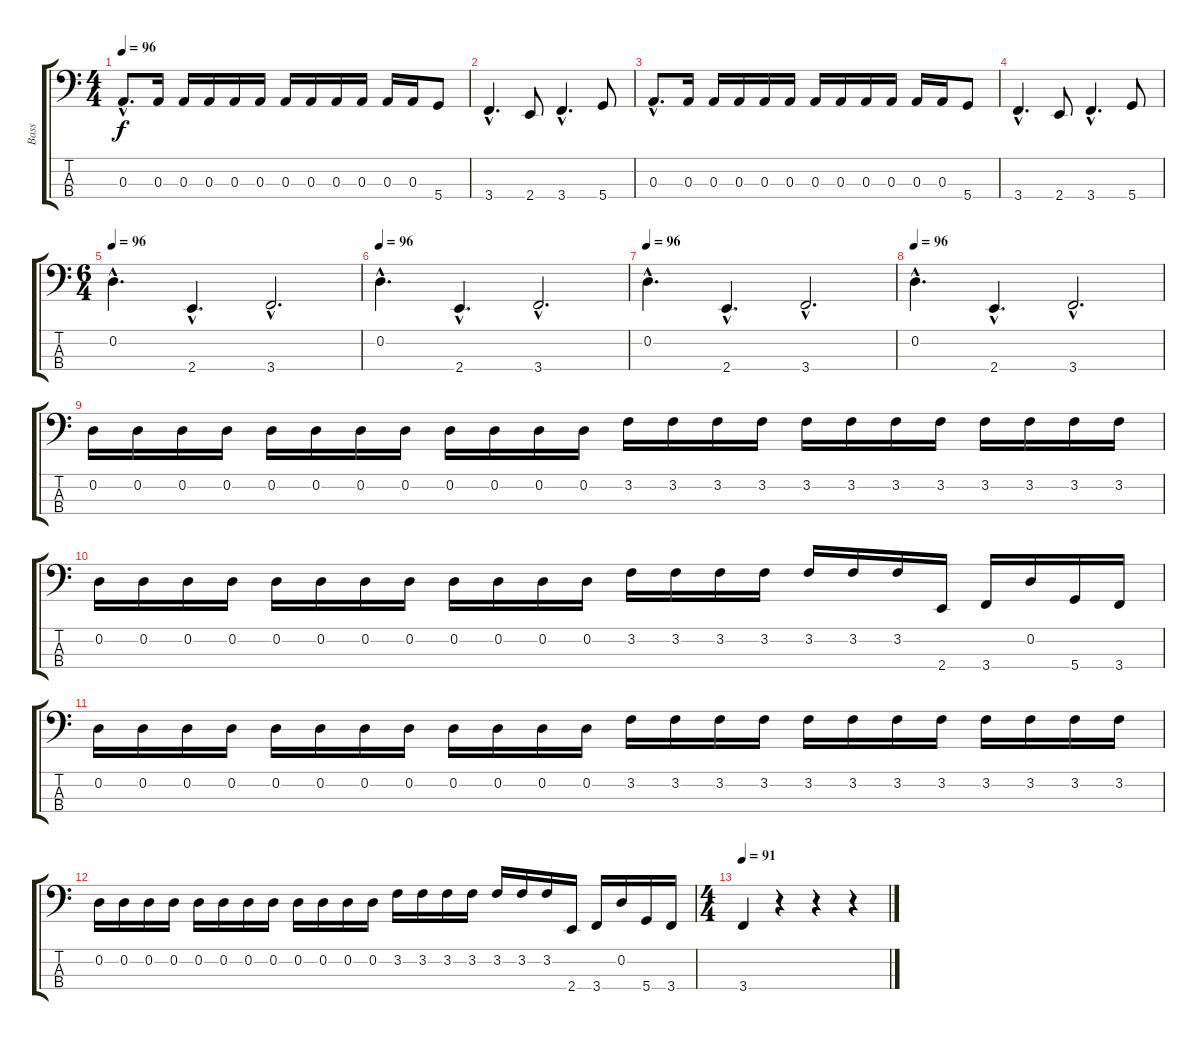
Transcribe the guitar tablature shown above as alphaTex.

\track ("Bass" "Bass") {instrument electricbasspick}
\staff {score tabs}
\tuning (G2 D2 A1 D1) {hide}
\ts (4 4)
\tempo 96
\clef f4
\ks c
0.3{hac}.8{d dy f} 0.3.16 0.3.16 0.3.16 0.3.16 0.3.16 0.3.16 0.3.16 0.3.16 0.3.16 0.3.16 0.3.16 5.4.8 |
3.4{hac}.4{d} 2.4.8 3.4{hac}.4{d} 5.4.8 |
0.3{hac}.8{d} 0.3.16 0.3.16 0.3.16 0.3.16 0.3.16 0.3.16 0.3.16 0.3.16 0.3.16 0.3.16 0.3.16 5.4.8 |
3.4{hac}.4{d} 2.4.8 3.4{hac}.4{d} 5.4.8 |
\ts (6 4)
\tempo 96
0.2{hac}.4{d} 2.4{hac}.4{d} 3.4{hac}.2{d} |
\tempo 96
0.2{hac}.4{d} 2.4{hac}.4{d} 3.4{hac}.2{d} |
\tempo 96
0.2{hac}.4{d} 2.4{hac}.4{d} 3.4{hac}.2{d} |
\tempo 96
0.2{hac}.4{d} 2.4{hac}.4{d} 3.4{hac}.2{d} |
0.2.16 0.2.16 0.2.16 0.2.16 0.2.16 0.2.16 0.2.16 0.2.16 0.2.16 0.2.16 0.2.16 0.2.16 3.2.16 3.2.16 3.2.16 3.2.16 3.2.16 3.2.16 3.2.16 3.2.16 3.2.16 3.2.16 3.2.16 3.2.16 |
0.2.16 0.2.16 0.2.16 0.2.16 0.2.16 0.2.16 0.2.16 0.2.16 0.2.16 0.2.16 0.2.16 0.2.16 3.2.16 3.2.16 3.2.16 3.2.16 3.2.16 3.2.16 3.2.16 2.4.16 3.4.16 0.2.16 5.4.16 3.4.16 |
0.2.16 0.2.16 0.2.16 0.2.16 0.2.16 0.2.16 0.2.16 0.2.16 0.2.16 0.2.16 0.2.16 0.2.16 3.2.16 3.2.16 3.2.16 3.2.16 3.2.16 3.2.16 3.2.16 3.2.16 3.2.16 3.2.16 3.2.16 3.2.16 |
0.2.16 0.2.16 0.2.16 0.2.16 0.2.16 0.2.16 0.2.16 0.2.16 0.2.16 0.2.16 0.2.16 0.2.16 3.2.16 3.2.16 3.2.16 3.2.16 3.2.16 3.2.16 3.2.16 2.4.16 3.4.16 0.2.16 5.4.16 3.4.16 |
\ts (4 4)
\tempo 91
3.4.4 r.4 r.4 r.4
